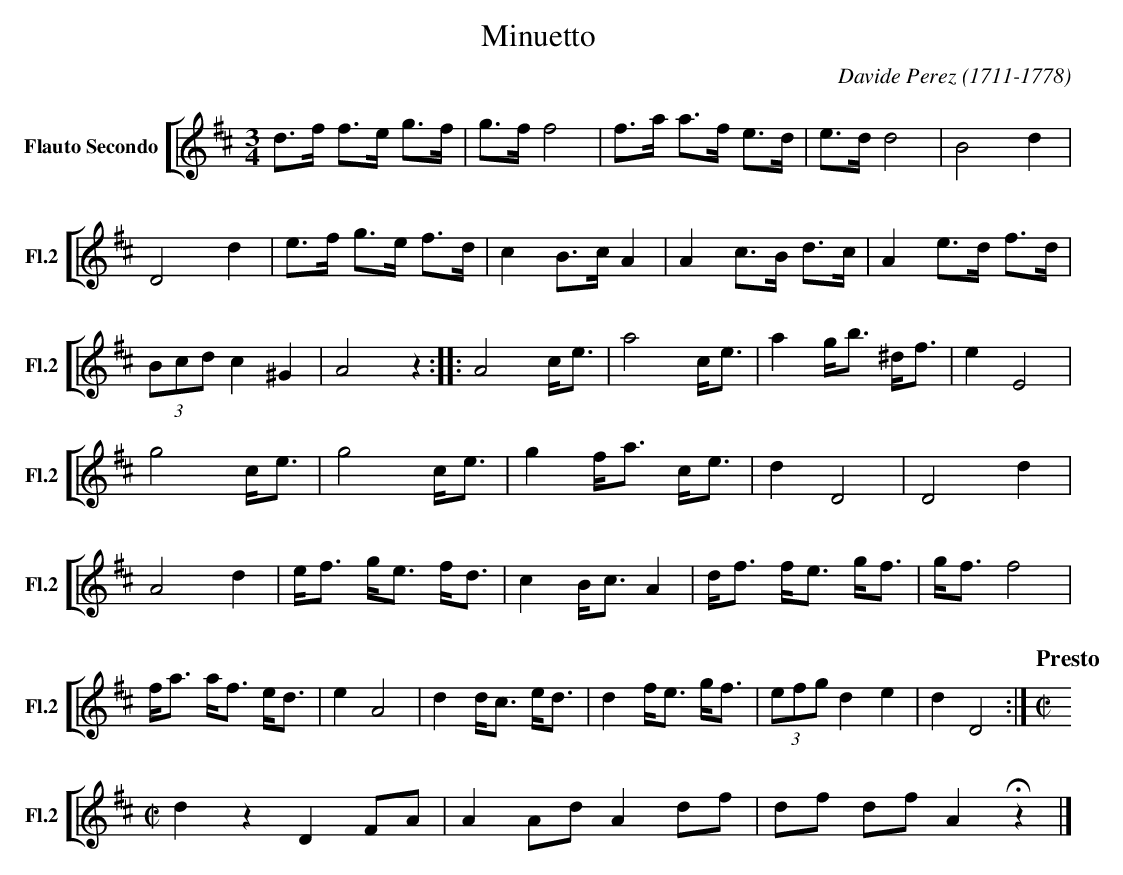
X:1
T:Minuetto
C:Davide Perez (1711-1778)
M:3/4
L:1/4
K:D
V: 4 clef=treble name="Flauto Secondo" sname="Fl.2"
%%staves [( 4 )]
   d/>f/ f/>e/ g/>f/ | g/>f/ f2 | f/>a/ a/>f/ e/>d/ | \
   e/>d/ d2 | [B]2d |  [D]2d | e/>f/ g/>e/ f/>d/ | \
   c B/>c/ A | A c/>B/ d/>c/ | A e/>d/ f/>d/ | (3B/c/d/ c^G | A2z :: [A]2 c/<e/ | [a]2 c/<e/ | a g/<b/ ^d/<f/ |\
   eE2 | g2 c/<e/ | g2 c/<e/ | g f/<a/ c/<e/ | dD2 | \
   [D]2d | [A]2d | e/<f/ g/<e/ f/<d/ | c B/<c/ A | d/<f/ f/<e/ g/<f/ | g/<f/ f2 | \
   f/<a/ a/<f/ e/<d/ | eA2 | [d] d/<c/ e/<d/ | [d] f/<e/ g/<f/ | (3e/f/g/ de | dD2 :| \
[Q:"Presto"] [M:C|]
  dzD F/A/ | A A/d/ A d/f/ | d/f/ d/f/ A  !fermata!z |] \
